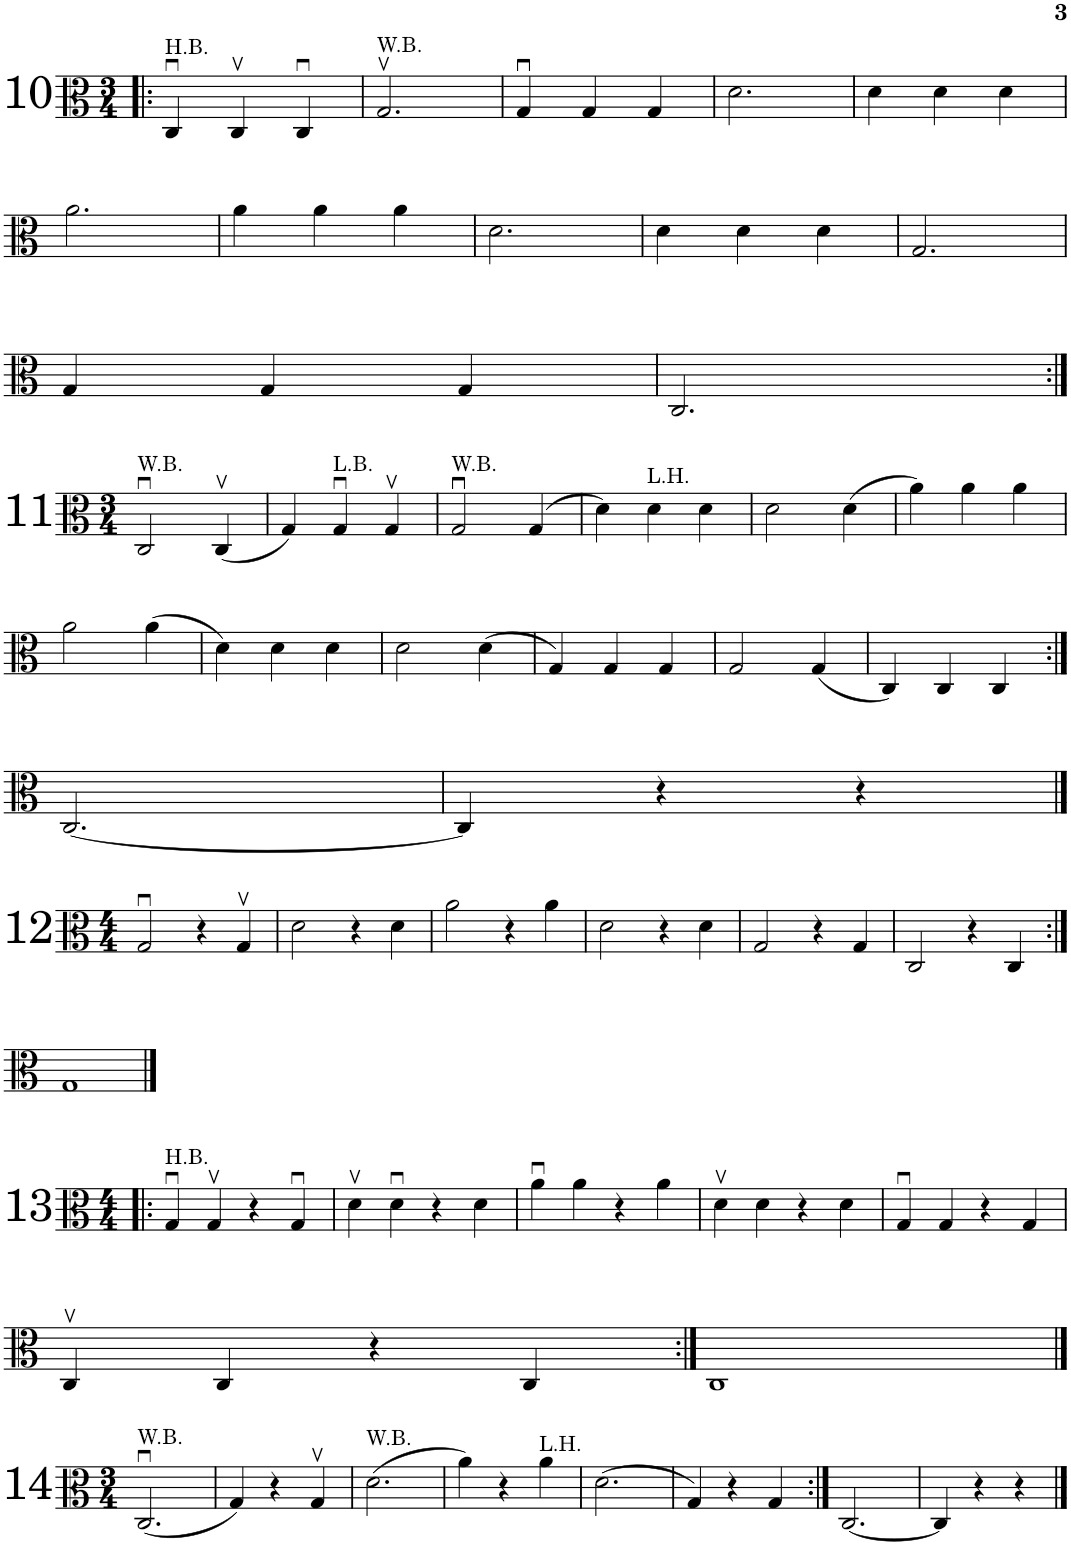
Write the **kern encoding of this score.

**kern
*part1
*staff1
*I"Piano
*I'Pno
!!LO:PB:g=z
*clefC3
*k[]
*M3/4
=1!|:
!LO:TX:a:t=H.B.
4Cu/
4Cv/
4Cu/
=2
!LO:TX:a:t=W.B.
2.Gv/
=3
4Gu/
4G/
4G/
=4
2.d\
=5
4d\
4d\
4d\
!!LO:LB:g=z
=6
2.a\
=7
4a\
4a\
4a\
=8
2.d\
=9
4d\
4d\
4d\
=10
2.G/
!!LO:LB:g=z
=11
4G/
4G/
4G/
=12
2.C/
!!LO:LB:g=z
=1:|!
*M3/4
!LO:TX:a:t=W.B.
2Cu/
(4Cv/
=2
4G/)
!LO:TX:a:t=L.B.
4Gu/
4Gv/
=3
!LO:TX:a:t=W.B.
2Gu/
(4G/
=4
4d\)
!LO:TX:a:t=L.H.
4d\
4d\
=5
2d\
(4d\
=6
4a\)
4a\
4a\
!!LO:LB:g=z
=7
2a\
(4a\
=8
4d\)
4d\
4d\
=9
2d\
(4d\
=10
4G/)
4G/
4G/
=11
2G/
(<4G/
=12
4C/)
4C/
4C/
!!LO:LB:g=z
=13:|!
[2.C/
=14
4C/]
4r
4r
!!LO:LB:g=z
==1
*M4/4
2Gu/
4r
4Gv/
=2
2d\
4r
4d\
=3
2a\
4r
4a\
=4
2d\
4r
4d\
=5
2G/
4r
4G/
=6
2C/
4r
4C/
!!LO:LB:g=z
=7:|!
1G
!!LO:LB:g=z
=1|!:
*M4/4
!LO:TX:a:t=H.B.
4Gu/
4Gv/
4r
4Gu/
=2
4dv\
4du\
4r
4d\
=3
4au\
4a\
4r
4a\
=4
4dv\
4d\
4r
4d\
=5
4Gu/
4G/
4r
4G/
!!LO:LB:g=z
=6
4Cv/
4C/
4r
4C/
=7:|!
1C
!!LO:LB:g=z
==1
*M3/4
!LO:TX:a:t=W.B.
(2.Cu/
=2
4G/)
4r
4Gv/
=3
!LO:TX:a:t=W.B.
(2.d\
=4
4a\)
4r
!LO:TX:a:t=L.H.
4a\
=5
(2.d\
=6
4G/)
4r
4G/
=7:|!
[2.C/
=8
4C/]
4r
4r
==
*-
